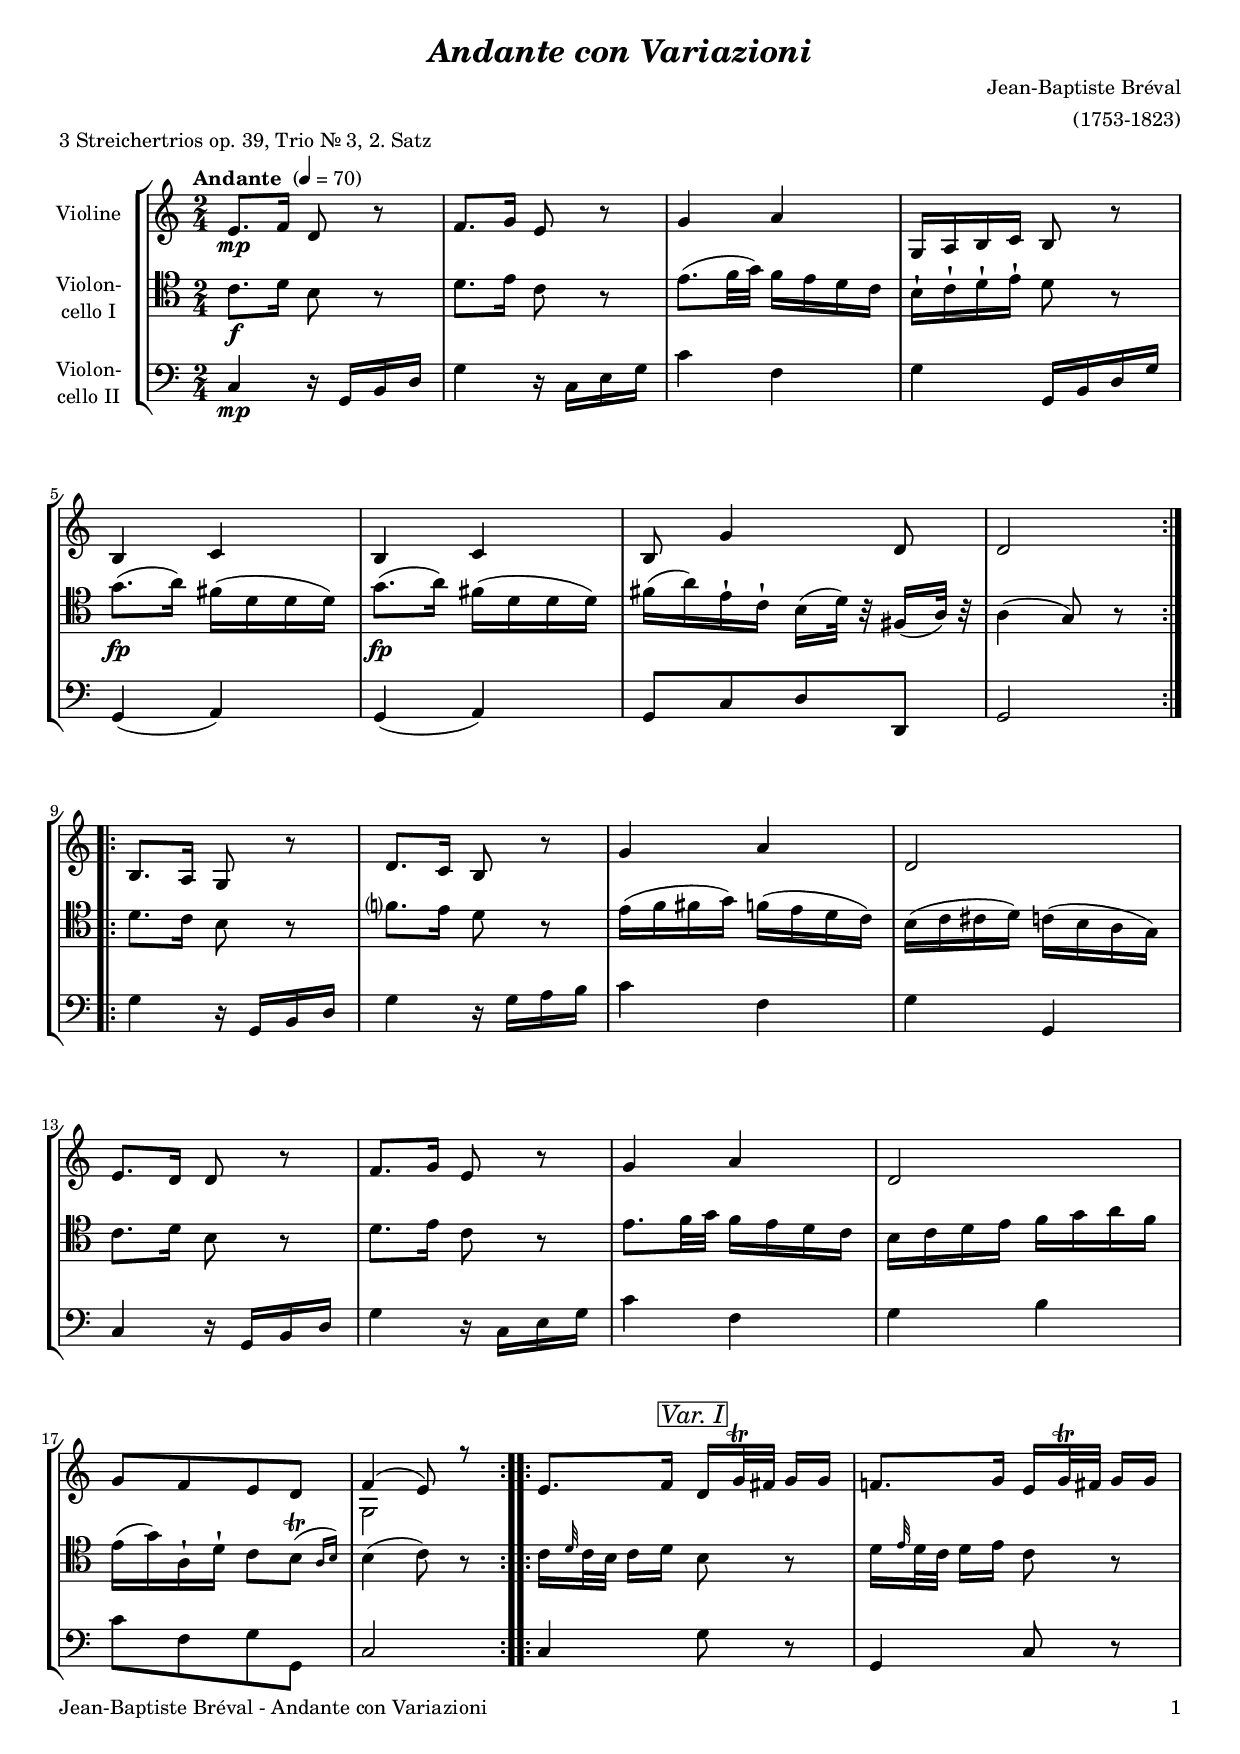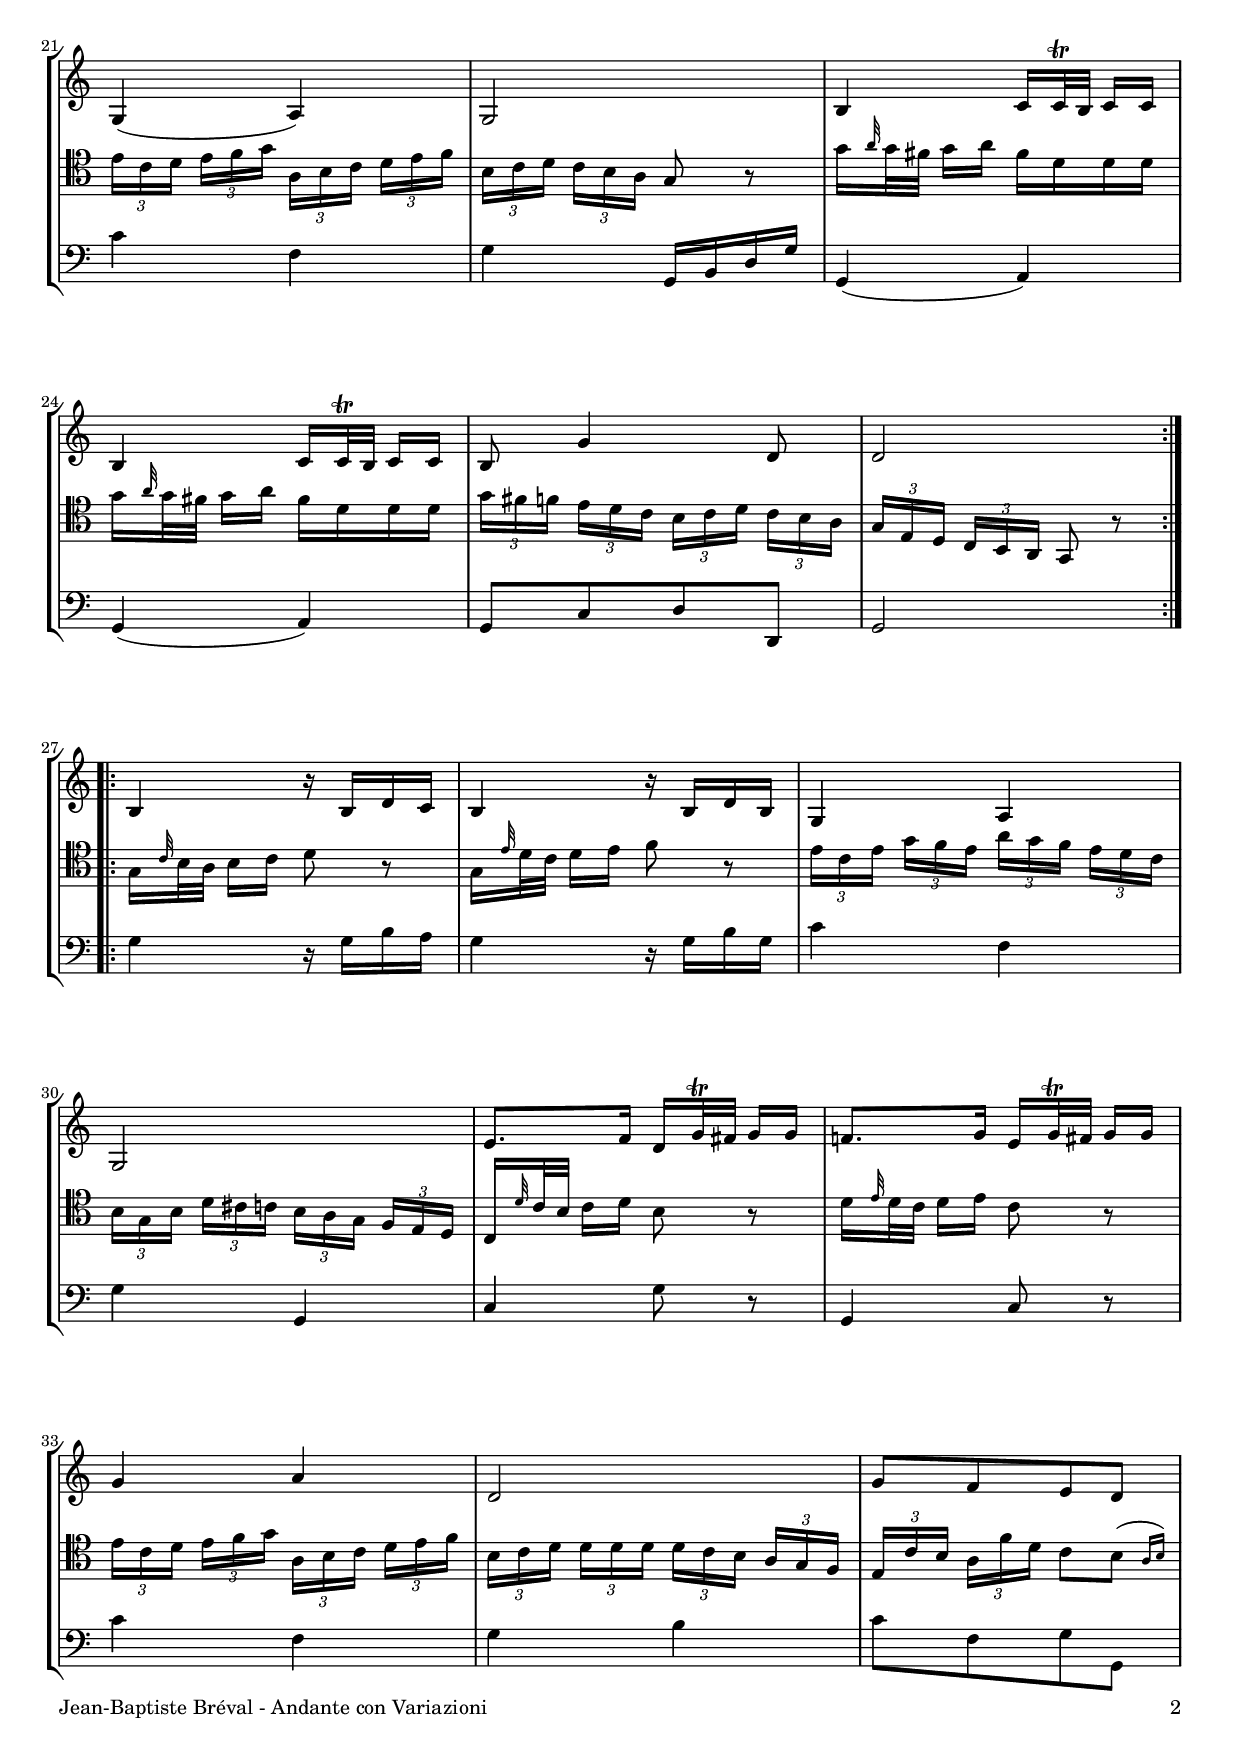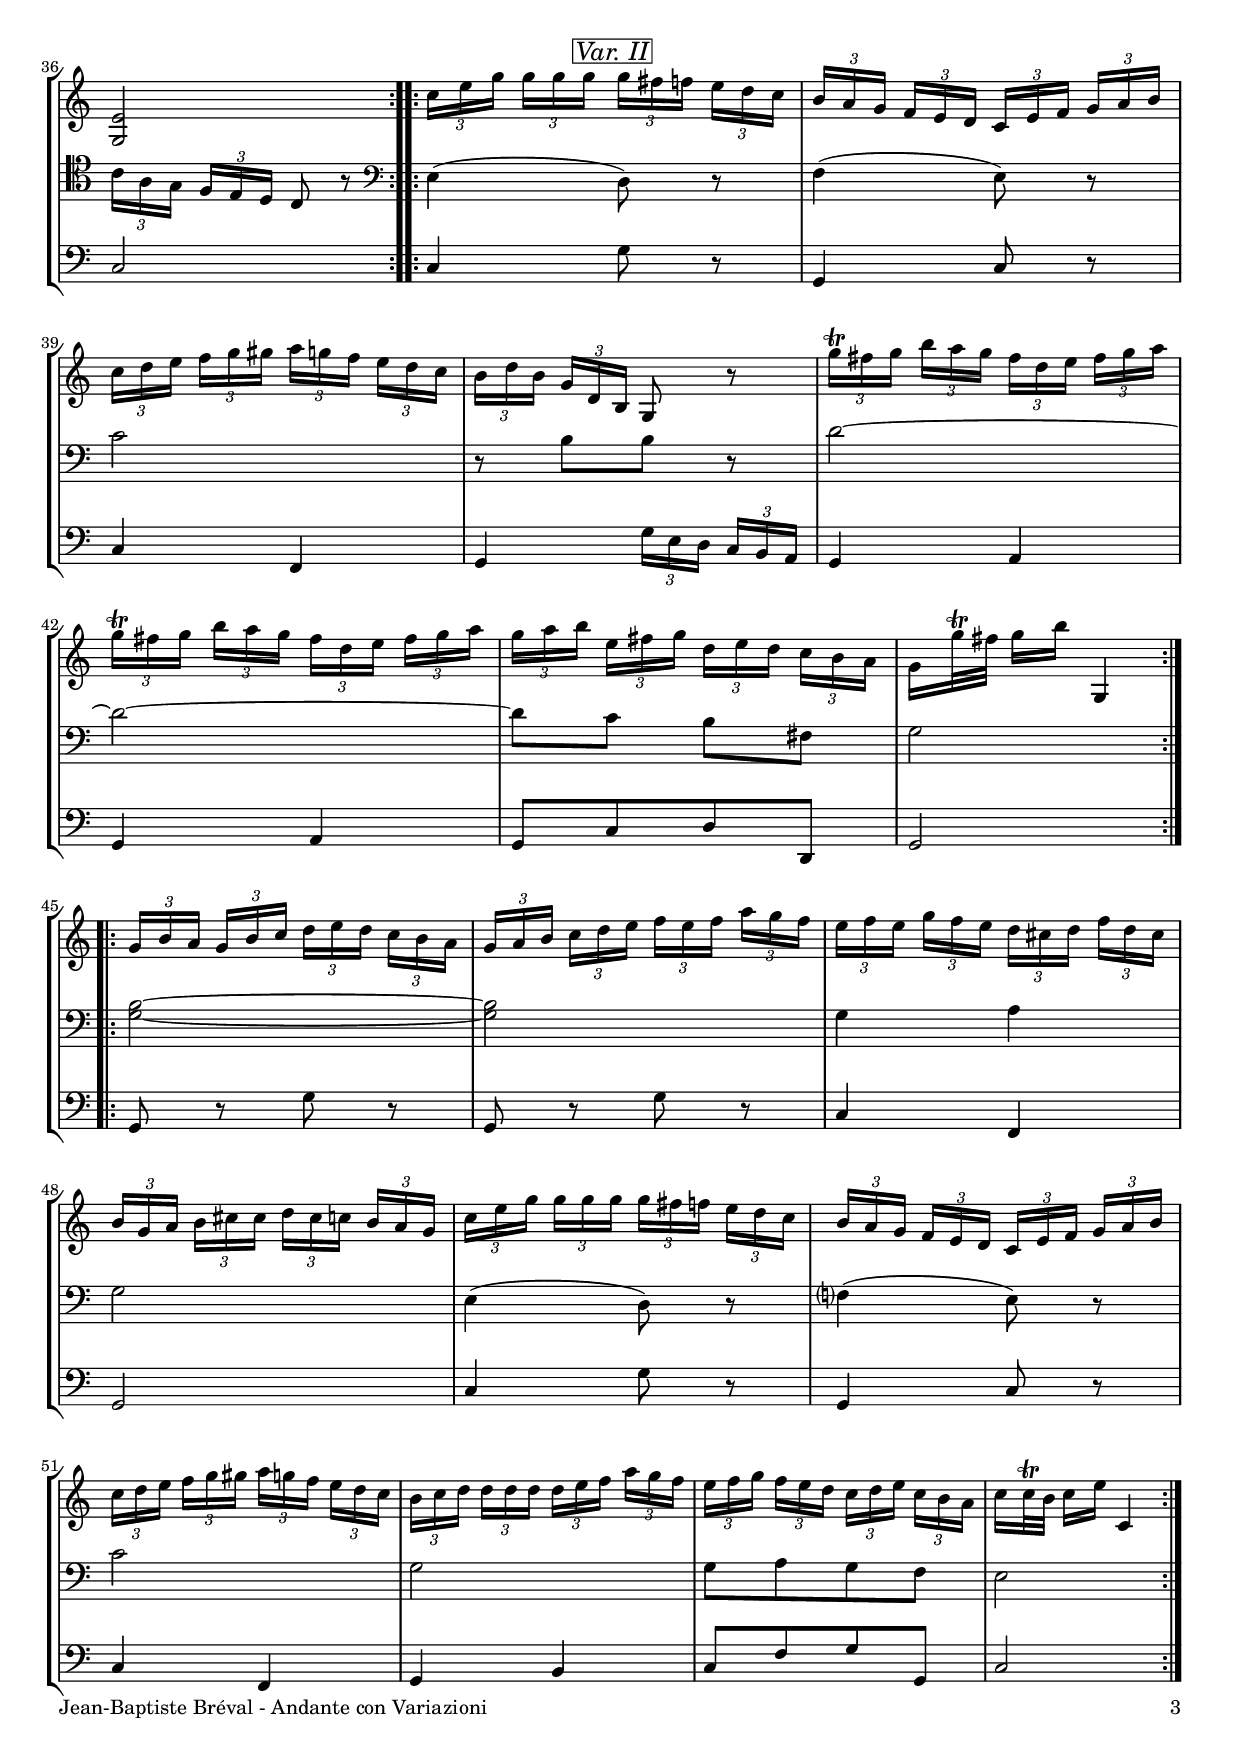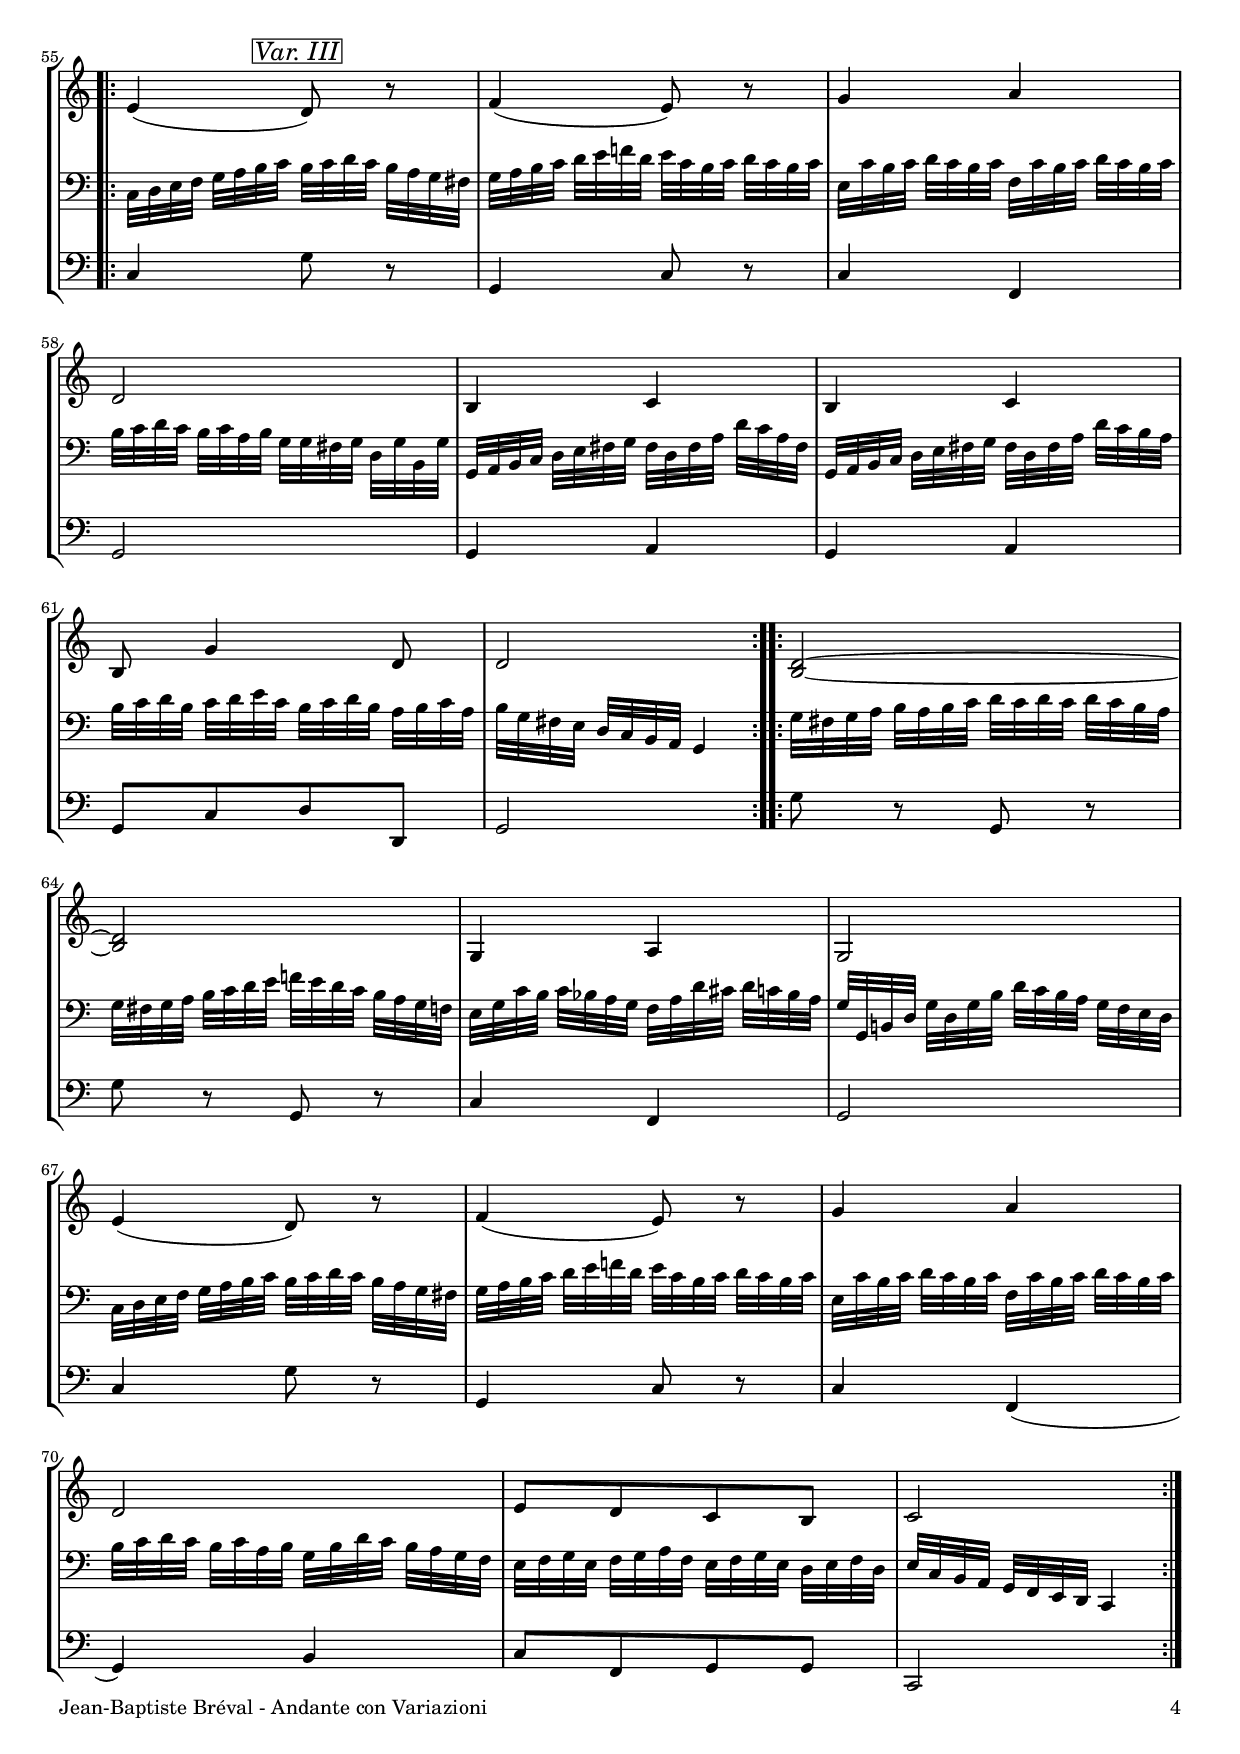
\version "2.22.0"
\include "deutsch.ly"

#(set-global-staff-size 17.5)

\header {
  title     = \markup \bold \italic "Andante con Variazioni"
  composer  = "Jean-Baptiste Bréval"
  arranger  = "(1753-1823)"
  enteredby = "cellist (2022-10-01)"
  piece     = "3 Streichertrios op. 39, Trio Nr. 3, 2. Satz"
}

voiceconsts = {
  \key c \major
  \time 2/4
  \clef "bass"
%  \numericTimeSignature
  \compressEmptyMeasures
  % Set default beaming for all staves
%  \set Timing.beamExceptions = #'()
%  \set Timing.baseMoment     = #(ly:make-moment 1 4)
%  \set Timing.beatStructure  = #'(1 1 1)
  \tempo "Andante " 4=70
}
mist = "string ensemble 1"
mivl = "violin"
miba = "cello"
mipz = "pizzicato strings"

vara = { \mark \markup \box \italic "Var. I" }
varb = { \mark \markup \box \italic "Var. II" }
varc = { \mark \markup \box \italic "Var. III" }

va = \relative c' {
  \voiceconsts
  \clef "treble"

  \repeat volta 2 {
    e8.\mp f16 d8 r
    f8. g16 e8 r
    g4 a
    g,16 a h c h8 r
    h4 c
    h c
    h8 g'4 d8
    d2
  }

  \repeat volta 2 {
    h8. a16 g8 r
    d'8. c16 h8 r
    g'4 a
    d,2
    e8. d16 d8 r
    f8. g16 e8 r
    g4 a
    d,2
    g8[ f e d]
    << { f4( e8) r } \\ g,2 >>
  }

  \repeat volta 2 {
    e'8. f16 \vara d[ g32\trill fis] g16 g
    f!8. g16 e[ g32\trill fis] g16 g
    g,4( a)
    g2
    h4 c16[ c32\trill h] c16 c
    h4 c16[ c32\trill h] c16 c
    h8 g'4 d8
    d2
  }

  \repeat volta 2 {
    h4 r16 h d c
    h4 r16 h d h
    g4 a
    g2
    e'8. f16 d[ g32\trill fis] g16 g
    f!8. g16 e[ g32\trill fis] g16 g
    g4 a
    d,2
    g8[ f e d]
    <g, e'>2
  }
  
  \repeat volta 2 {
    \tuplet 3/2 8 {
      c'16 e g g[ g g] \varb g fis f e[ d c]
      h a g f[ e d] c e f g[ a h]
      c d e f[ g gis] a g f e[ d c]

      h d h g[ d h]
    } g8 r
    \tuplet 3/2 8 {
      g''16\trill fis g h[ a g] fis d e fis[ g a]
      g\trill fis g h[ a g] fis d e fis[ g a]
      g a h e,[ fis g] d e d c[ h a]
    }
    g g'32\trill fis g16[ h] g,,4
  }
  
  \repeat volta 2 {
    \tuplet 3/2 8 {
      g'16 h a g[ h c] d e d c[ h a]
      g a h c[ d e] f e f a[ g f]
      e f e g[ f e] d cis d f[ d cis]
      h g a h[ cis cis] d cis c h[ a g]
      
      c e g g[ g g] g fis f e[ d c]
      h a g f[ e d] c e f g[ a h]
      c d e f[ g gis] a g f e[ d c]
      h c d d[ d d] d e f a[ g f]

      e f g f[ e d] c d e c[ h a]
    }
    c c32\trill h c16[ e] c,4
  }
  
  \repeat volta 2 {
    e( \varc d8) r
    f4( e8) r
    g4 a
    d,2
    h4 c
    h c

    h8 g'4 d8
    d2
  }
  
  \repeat volta 2 {
    <h d>2~
    <h d>
    g4 a
    g2
    e'4( d8) r
    f4( e8) r
    g4 a
    d,2
    e8[ d c h]
    c2
  }
}

vb = \relative c' {
  \voiceconsts
  \clef "tenor"

  \repeat volta 2 {
    c8.\f d16 h8 r
    d8. e16 c8 r
    e8.( f32 g) f16 e d c
    h-! c-! d-! e-! d8 r
    g8.(\fp a16) fis( d d d)
    g8.(\fp a16) fis( d d d)
    fis( a) e-! c-! h( d32) r fis,16( a32) r
    a4( g8) r
  }

  \repeat volta 2 {
    d'8. c16 h8 r
    f'?8. e16 d8 r
    e16( f fis g) f( e d c)
    h( c cis d) c( h a g)
    c8. d16 h8 r
    d8. e16 c8 r
    e8. f32 g f16 e d c
    h c d e f g a f
    e( g) a,-! d-! c8 \afterGrace h(\trill { a16[ h]) }
    h4( c8) r
  }

  \repeat volta 2 {
    c16[ \grace d32 c h] c16 d \vara h8 r
    d16[ \grace e32 d c] d16 e c8 r
    \tuplet 3/2 8 { e16 c d e[ f g] a, h c d[ e f] }
    \tuplet 3/2 8 { h, c d c[ h a] } g8 r
    g'16[ \grace a32 g fis] g16 a fis d d d
    g[ \grace a32 g fis] g16 a fis d d d

    \tuplet 3/2 8 { g fis f e[ d c] h c d c[ h a] }
    \tuplet 3/2 8 { g e d c[ h a] } g8 r
  }

  \repeat volta 2 {
    g'16[ \grace c32 h a] h16 c d8 r
    g,16[ \grace e'32 d c] d16 e f8 r
    \tuplet 3/2 8 { e16 c e g[ f e] a g f e[ d c] }
    \tuplet 3/2 8 { h g h d[ cis c] h a g f[ e d] }

    c[ \grace d'32 c h] c16 d h8 r
    d16[ \grace e32 d c] d16 e c8 r
    \tuplet 3/2 8 { e16 c d e[ f g] a, h c d[ e f] }
    \tuplet 3/2 8 { h, c d d[ d d] d c h a[ g f] }
    \tuplet 3/2 8 { e c' h a[ f' d] } c8 \afterGrace h( { a16[ h]) }
    \tuplet 3/2 8 { c a g f[ e d] } c8 r
  }

  \repeat volta 2 {
    \clef "bass" e4( \varb d8) r
    f4( e8) r
    c'2
    r8 h[ h] r
    d2~
    d~
    d8 c h fis
    g2
  }
  
  \repeat volta 2 {
    <g h>~
    <g h>
    g4 a
    g2
    e4( d8) r

    f?4( e8) r
    c'2
    g
    g8[ a g f]
    e2
  }
  
  \repeat volta 2 {
    c32 d e f g[ a h c] \varc h c d c h[ a g fis]
    g a h c d[ e f! d] e c h c d[ c h c]

    e, c' h c d[ c h c] f, c' h c d[ c h c]
    h c d c h[ c a h] g g fis g d[ g h, g']
    g, a h c d[ e fis g] fis d fis a d[ c a fis]
    g, a h c d[ e fis g] fis d fis a d[ c h a]

    h c d h c[ d e c] h c d h a[ h c a]
    h g fis e d[ c h a] g4
  }
  
  \repeat volta 2 {
    g'32 fis g a h[ a h c] d c d c d[ c h a]
    g fis g a h[ c d e] f! e d c h[ a g f!]

    e g c h c[ b a g] f a d cis d[ c b a]
    g g, h! d g[ d g h] d c h a g[ f e d]
    c d e f g[ a h c] h c d c h[ a g fis]
    g a h c d[ e f! d] e c h c d[ c h c]

    e, c' h c d[ c h c] f, c' h c d[ c h c]
    h c d c h[ c a h] g h d c h[ a g f]
    e f g e f[ g a f] e f g e d[ e f d]
    e c h a g[ f e d] c4
  }
}

vc = \relative c {
  \voiceconsts
  \clef "bass"

  \repeat volta 2 {
    c4\mp r16 g h d
    g4 r16 c, e g
    c4 f,
    g g,16 h d g
    g,4( a)
    g( a)
    g8[ c d d,]
    g2
  }

  \repeat volta 2 {
    g'4 r16 g, h d
    g4 r16 g a h
    c4 f,
    g g,
    c r16 g h d
    g4 r16 c, e g
    c4 f,
    g h
    c8[ f, g g,]
    c2
  }

  \repeat volta 2 {
    c4 \vara g'8 r
    g,4 c8 r
    c'4 f,
    g g,16 h d g
    g,4( a)
    g( a)
    g8[ c d d,]
    g2
  }

  \repeat volta 2 {
    g'4 r16 g h a

    g4 r16 g h g
    c4 f,
    g g,
    c g'8 r
    g,4 c8 r
    c'4 f,
    g h
    c8[ f, g g,]
    c2
  }

  \repeat volta 2 {
    c4 \varb g'8 r
    g,4 c8 r
    c4 f,
    g \tuplet 3/2 8 { g'16 e d c[ h a] }
    g4 a
    g a
    g8[ c d d,]
    g2
  }
  
  \repeat volta 2 {
    g8 r g' r
    g, r g' r
    c,4 f,
    g2
    c4 g'8 r
    g,4 c8 r
    c4 f,
    g h
    c8[ f g g,]
    c2
  }
  
  \repeat volta 2 {
    c4 \varc g'8 r
    g,4 c8 r
    c4 f,
    g2
    g4 a
    g a
    g8[ c d d,]
    g2
  }
  
  \repeat volta 2 {
    g'8 r g, r

    g' r g, r
    c4 f,
    g2
    c4 g'8 r
    g,4 c8 r
    c4 f,(
    g) h
    c8[ f, g g]
    c,2
  }
}


music = \new StaffGroup <<
      \new Staff {
	\set Staff.midiInstrument = \mivl
	\set Staff.instrumentName = \markup \center-column { "Violine" }
	\transpose d d { \va }
      }

      \new Staff {
	\set Staff.midiInstrument = \miba
	\set Staff.instrumentName = \markup \center-column { "Violon-" "cello I" }
	\transpose d d { \vb }
      }

      \new Staff {
	\set Staff.midiInstrument = \miba
	\set Staff.instrumentName = \markup \center-column { "Violon-" "cello II" }
	\transpose d d { \vc }
      }
>>

\book {
   \paper {
    print-page-number = ##t
    print-first-page-number = ##t
    ragged-last-bottom = ##f
    oddHeaderMarkup = \markup \null
    evenHeaderMarkup = \markup \null
    oddFooterMarkup = \markup {
      \fill-line {
        \on-the-fly #print-page-number-check-first
        "Jean-Baptiste Bréval - Andante con Variazioni" \fromproperty #'page:page-number-string
      }
    }
    evenFooterMarkup = \oddFooterMarkup
  } \score {
    \music
    \layout {}
  }

  \score {
    \unfoldRepeats \music

    \midi {
      \context {
        \Score
      }
    }
  }
}